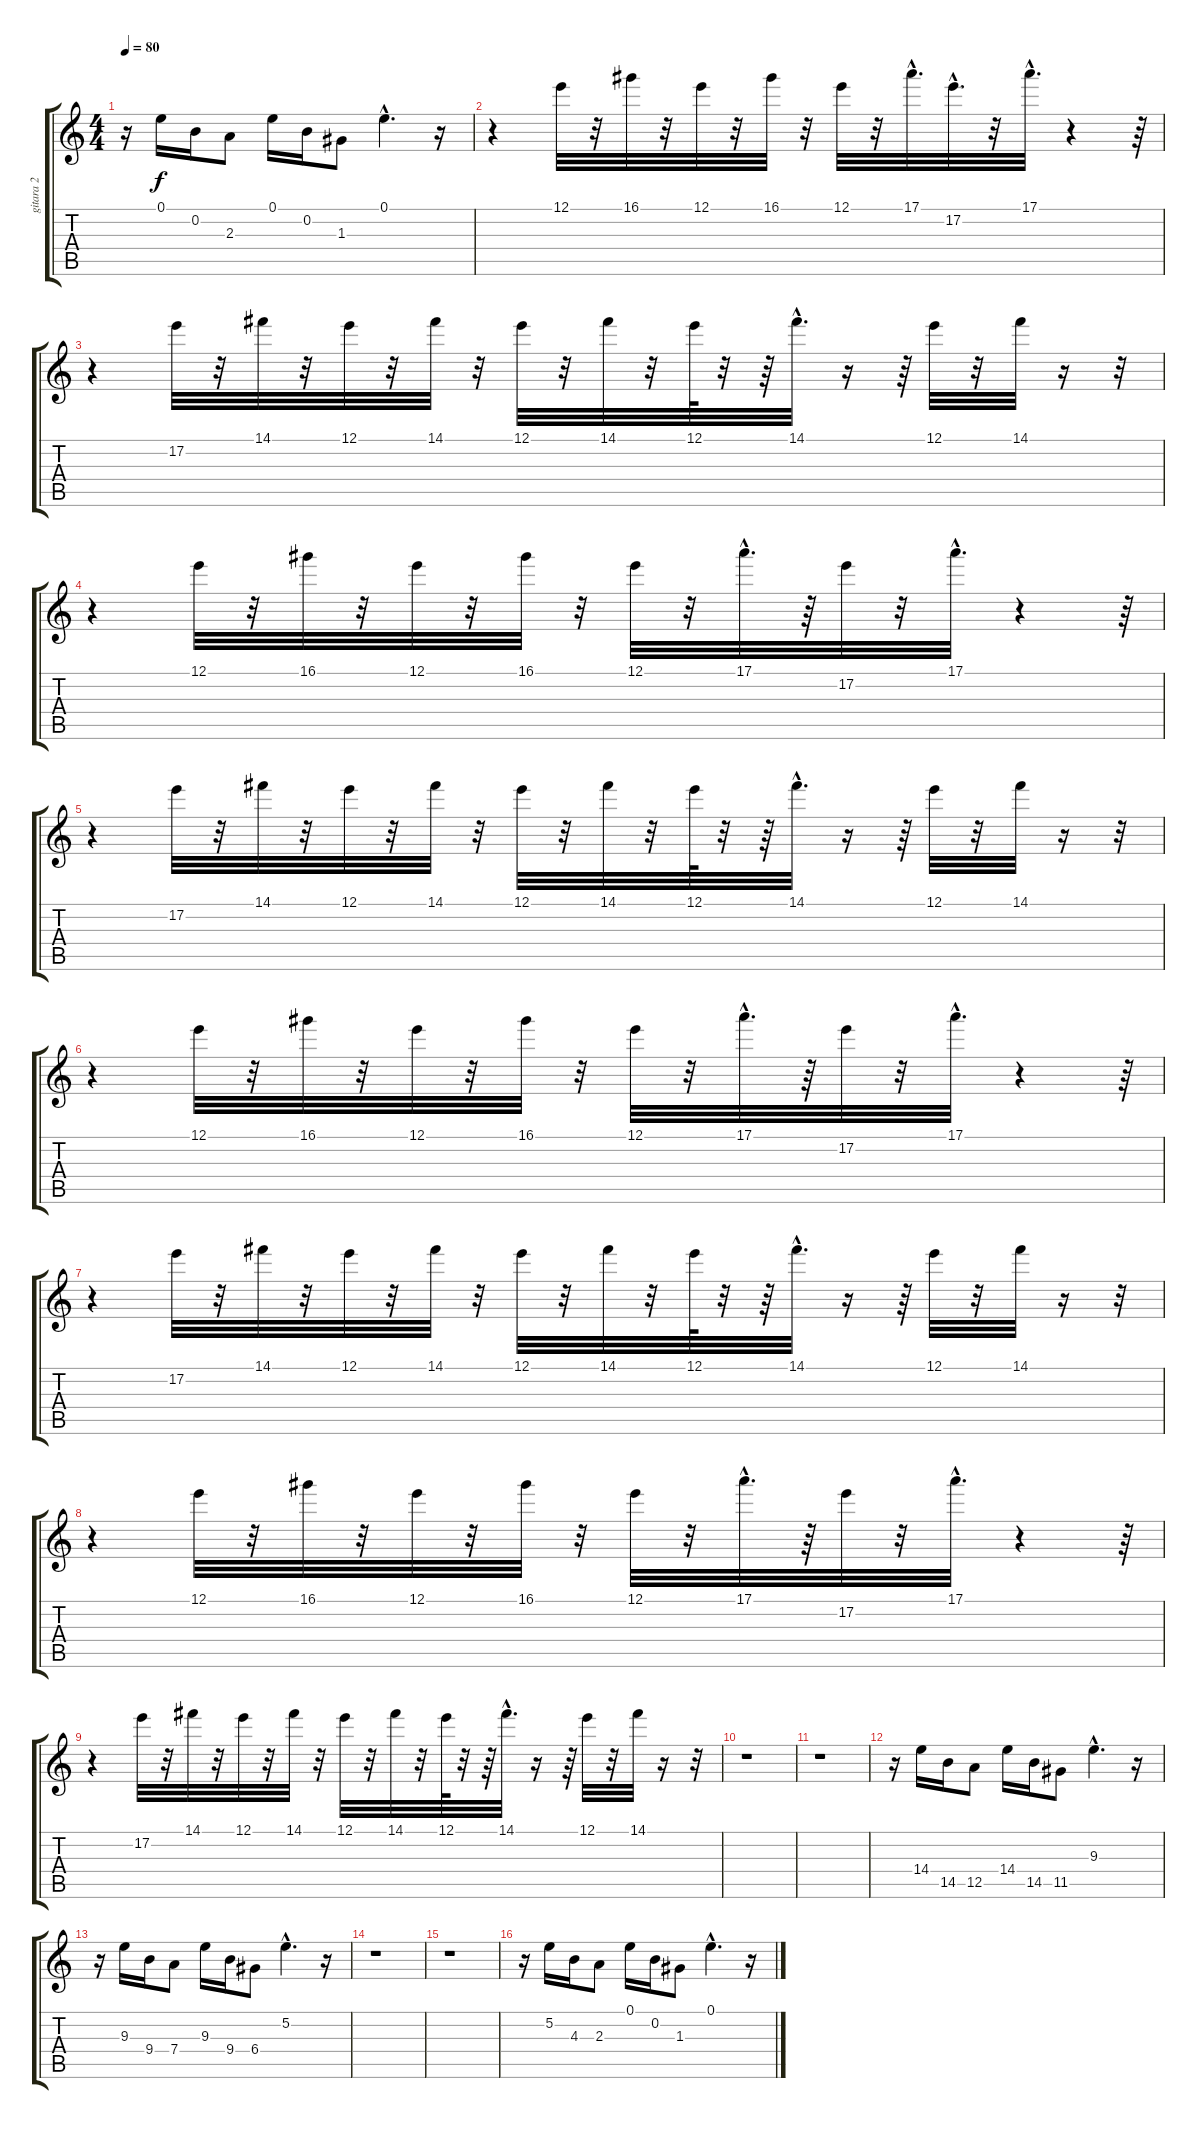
\track ("gitara 2" "gitara 2") {instrument electricguitarjazz}
\staff {score tabs}
\tuning (E4 B3 G3 D3 A2 E2) {hide}
\ts (4 4)
\tempo 80
\clef g2
\ks c
r.16{dy f} 0.1.16 0.2.16 2.3.8 0.1.16 0.2.16 1.3.8 0.1{hac}.4{d} r.16 |
r.4 12.1.32 r.32 16.1.32 r.32 12.1.32 r.32 16.1.32 r.32 12.1.32 r.32 17.1{hac}.32{d} 17.2{hac}.32{d} r.32 17.1{hac}.32{d} r.4 r.64 |
r.4 17.2.32 r.32 14.1.32 r.32 12.1.32 r.32 14.1.32 r.32 12.1.32 r.32 14.1.32 r.32 12.1.64 r.32 r.64 14.1{hac}.32{d} r.16 r.64 12.1.32 r.32 14.1.32 r.16 r.32 |
r.4 12.1.32 r.32 16.1.32 r.32 12.1.32 r.32 16.1.32 r.32 12.1.32 r.32 17.1{hac}.32{d} r.64 17.2.32 r.32 17.1{hac}.32{d} r.4 r.64 |
r.4 17.2.32 r.32 14.1.32 r.32 12.1.32 r.32 14.1.32 r.32 12.1.32 r.32 14.1.32 r.32 12.1.64 r.32 r.64 14.1{hac}.32{d} r.16 r.64 12.1.32 r.32 14.1.32 r.16 r.32 |
r.4 12.1.32 r.32 16.1.32 r.32 12.1.32 r.32 16.1.32 r.32 12.1.32 r.32 17.1{hac}.32{d} r.64 17.2.32 r.32 17.1{hac}.32{d} r.4 r.64 |
r.4 17.2.32 r.32 14.1.32 r.32 12.1.32 r.32 14.1.32 r.32 12.1.32 r.32 14.1.32 r.32 12.1.64 r.32 r.64 14.1{hac}.32{d} r.16 r.64 12.1.32 r.32 14.1.32 r.16 r.32 |
r.4 12.1.32 r.32 16.1.32 r.32 12.1.32 r.32 16.1.32 r.32 12.1.32 r.32 17.1{hac}.32{d} r.64 17.2.32 r.32 17.1{hac}.32{d} r.4 r.64 |
r.4 17.2.32 r.32 14.1.32 r.32 12.1.32 r.32 14.1.32 r.32 12.1.32 r.32 14.1.32 r.32 12.1.64 r.32 r.64 14.1{hac}.32{d} r.16 r.64 12.1.32 r.32 14.1.32 r.16 r.32 |
r.1 |
r.1 |
r.16 14.4.16 14.5.16 12.5.8 14.4.16 14.5.16 11.5.8 9.3{hac}.4{d} r.16 |
r.16 9.3.16 9.4.16 7.4.8 9.3.16 9.4.16 6.4.8 5.2{hac}.4{d} r.16 |
r.1 |
r.1 |
r.16 5.2.16 4.3.16 2.3.8 0.1.16 0.2.16 1.3.8 0.1{hac}.4{d} r.16
